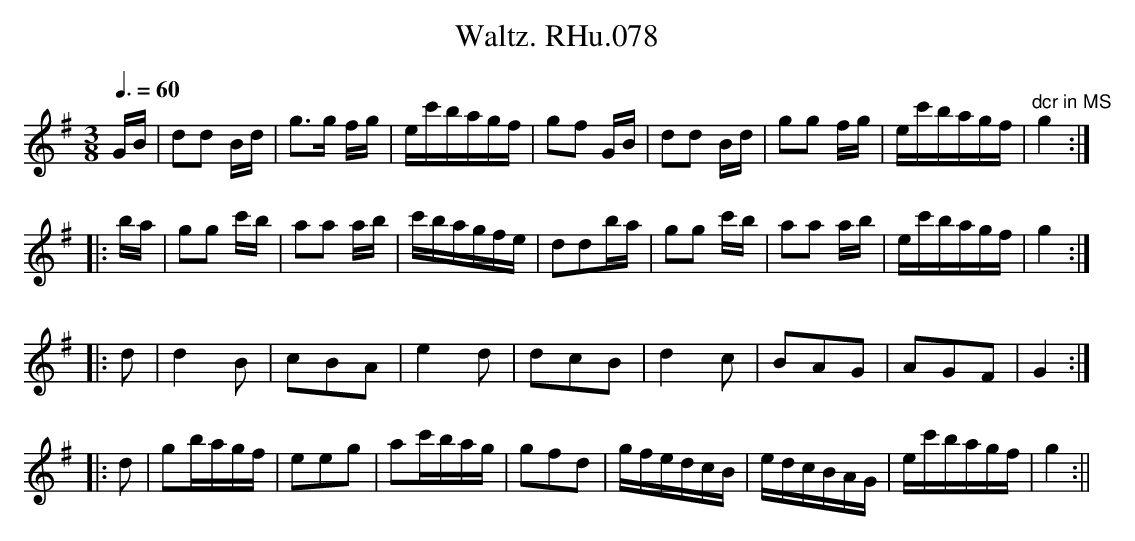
X:1
T:Waltz. RHu.078
M:3/8
L:1/8
Q:3/8=60
K:G major
G/B/|dd B/d/|g>g f/g/|e/c'/b/a/g/f/|gf G/B/|\
dd B/d/|gg f/g/|e/c'/b/a/g/f/|"dcr in MS"g2::!
b/a/|gg c'/b/|aa a/b/|c'/b/a/g/f/e/|ddb/a/|\
gg c'/b/|aa a/b/|e/c'/b/a/g/f/|g2::!
d|d2B|cBA|e2d|dcB|d2c|BAG|AGF|G2::!
d|gb/a/g/f/|eeg|ac'/b/a/g/|gfd|\
g/f/e/d/c/B/|e/d/c/B/A/G/|e/c'/b/a/g/f/|g2:||
